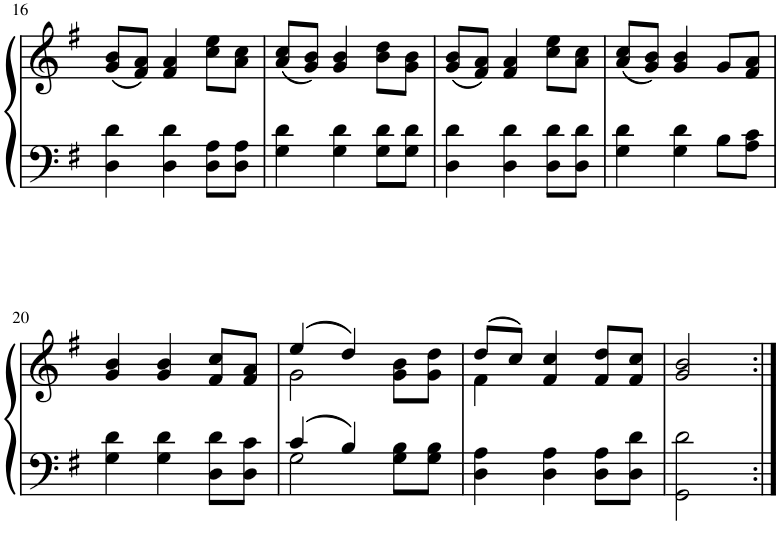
**kern	**kern
*part1	*part1
*staff2	*staff1
*I"Piano	*
*I'Pno.	*
!!LO:PB:g=z
*clefF4	*clefG2
*k[f#]	*k[f#]
*M3/4	*M3/4
=16	=16
4D\ 4d\	(8g/ 8b/L
.	8f#/ 8a/J)
4D\ 4d\	4f#/ 4a/
8D\ 8A\L	8cc\ 8ee\L
8D\ 8A\J	8a\ 8cc\J
=17	=17
4G\ 4d\	(8a/ 8cc/L
.	8g/ 8b/J)
4G\ 4d\	4g/ 4b/
8G\ 8d\L	8b\ 8dd\L
8G\ 8d\J	8g\ 8b\J
=18	=18
4D\ 4d\	(8g/ 8b/L
.	8f#/ 8a/J)
4D\ 4d\	4f#/ 4a/
8D\ 8d\L	8cc\ 8ee\L
8D\ 8d\J	8a\ 8cc\J
=19	=19
4G\ 4d\	(8a/ 8cc/L
.	8g/ 8b/J)
4G\ 4d\	4g/ 4b/
8B\L	8g/L
8A\ 8c\J	8f#/ 8a/J
!!LO:LB:g=z
=20	=20
4G\ 4d\	4g/ 4b/
4G\ 4d\	4g/ 4b/
8D\ 8d\L	8f#/ 8cc/L
8D\ 8c\J	8f#/ 8a/J
=21	=21
*^	*^
4c/	2G\	(4ee/	2g\
4B/	.	4dd/)	.
4ryy	8G\ 8B\L	8g\ 8b\L	4ryy
.	8G\ 8B\J	8g\ 8dd\J	.
*v	*v	*	*
=22	=22	=22
4D\ 4A\	(8dd/L	4f#\
.	8cc/J)	.
4D\ 4A\	4f#/ 4cc/	2ryy
8D\ 8A\L	8f#/ 8dd/L	.
8D\ 8d\J	8f#/ 8cc/J	.
*	*v	*v
=23	=23
2GG\ 2d\	2g/ 2b/
=:|!	=:|!
*-	*-
